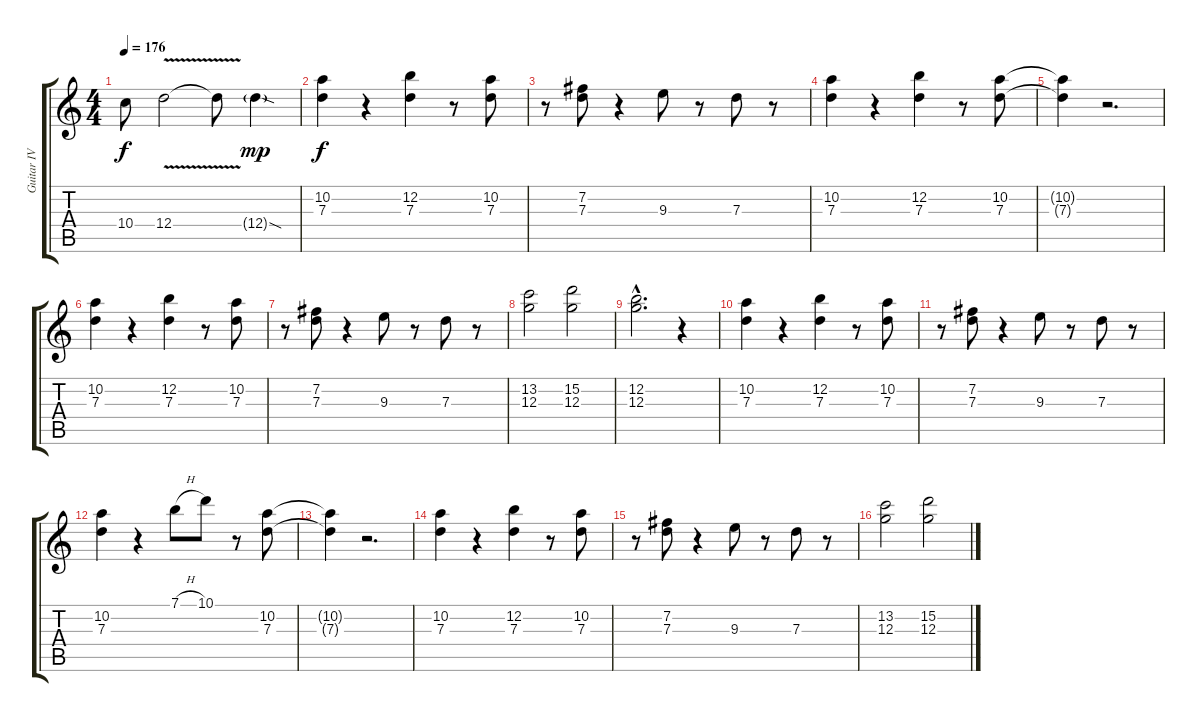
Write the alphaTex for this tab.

\track ("Guitar IV - Solo" "Guitar IV ") {instrument overdrivenguitar}
\staff {score tabs}
\tuning (E4 B3 G3 D3 A2 E2) {hide}
\ts (4 4)
\tempo 176
\clef g2
\ks c
10.4.8{dy f} 12.4{v}.2 12.4{t}.8 12.4{sod g}.4{dy mp} |
(10.2 7.3).4{dy f} r.4 (12.2 7.3).4 r.8 (10.2 7.3).8 |
r.8 (7.2 7.3).8 r.4 9.3.8 r.8 7.3.8 r.8 |
(10.2 7.3).4 r.4 (12.2 7.3).4 r.8 (10.2 7.3).8 |
(10.2{t} 7.3{t}).4 r.2{d} |
(10.2 7.3).4 r.4 (12.2 7.3).4 r.8 (10.2 7.3).8 |
r.8 (7.2 7.3).8 r.4 9.3.8 r.8 7.3.8 r.8 |
(13.2 12.3).2 (15.2 12.3).2 |
(12.2{hac} 12.3{hac}).2{d} r.4 |
(10.2 7.3).4 r.4 (12.2 7.3).4 r.8 (10.2 7.3).8 |
r.8 (7.2 7.3).8 r.4 9.3.8 r.8 7.3.8 r.8 |
(10.2 7.3).4 r.4 7.1{h}.8 10.1.8 r.8 (10.2 7.3).8 |
(10.2{t} 7.3{t}).4 r.2{d} |
(10.2 7.3).4 r.4 (12.2 7.3).4 r.8 (10.2 7.3).8 |
r.8 (7.2 7.3).8 r.4 9.3.8 r.8 7.3.8 r.8 |
(13.2 12.3).2 (15.2 12.3).2
